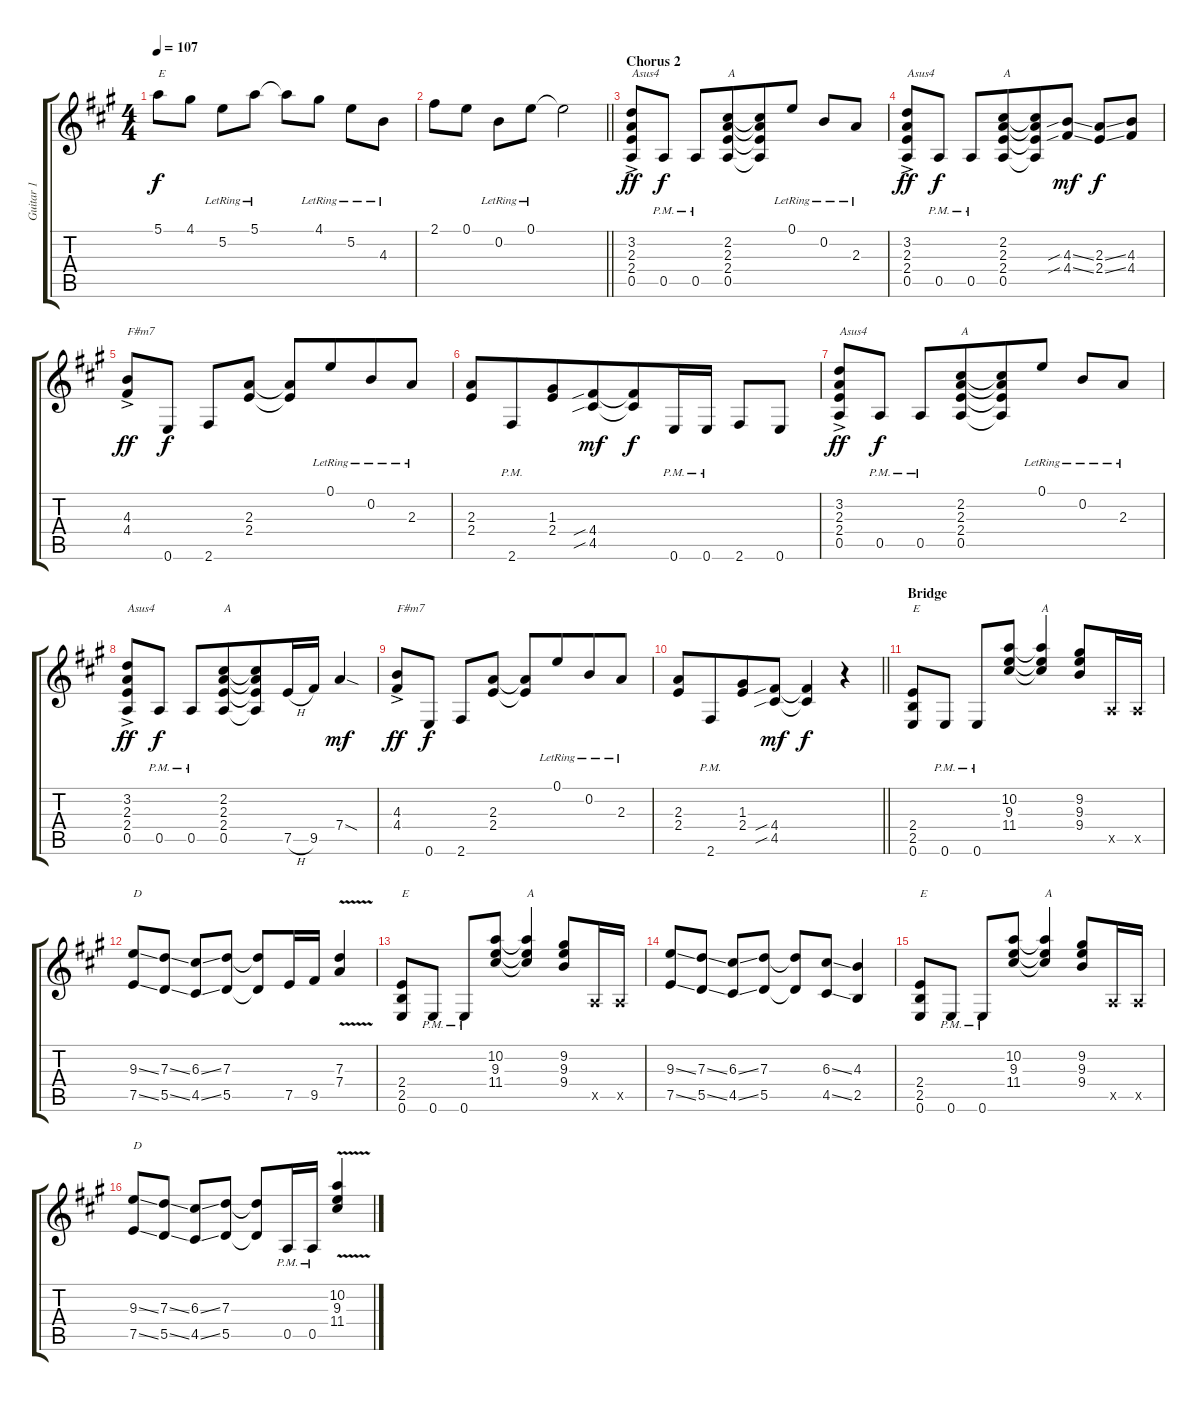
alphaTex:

\track ("Guitar 1" "Guitar 1") {instrument overdrivenguitar}
\staff {score tabs}
\tuning (E4 B3 G3 D3 A2 E2) {hide}
\ts (4 4)
\tempo 107
\clef g2
\ks a
5.1.8{txt "E" dy f} 4.1.8 5.2{lr}.8 5.1{lr}.8 5.1{t}.8{beam merge} 4.1{lr}.8 5.2{lr}.8 4.3{lr}.8 |
\barLineRight lightlight
2.1.8{beam merge} 0.1.8 0.2{lr}.8 0.1{lr}.8 0.1{t}.2 |
\section ("" "Chorus 2")
(3.2 2.3 2.4 0.5{ac}).8{txt "Asus4" dy ff instrument overdrivenguitar} 0.5{pm}.8{dy f} 0.5{pm}.8 (2.2 2.3 2.4 0.5).8{txt "A" beam merge} (2.2{t} 2.3{t} 2.4{t} 0.5{t}).8{beam merge} 0.1{lr}.8 0.2{lr}.8{beam merge} 2.3{lr}.8 |
(3.2 2.3 2.4 0.5{ac}).8{txt "Asus4" dy ff} 0.5{pm}.8{dy f} 0.5{pm}.8 (2.2 2.3 2.4 0.5).8{txt "A" beam merge} (2.2{t} 2.3{t} 2.4{t} 0.5{t}).8{beam merge} (4.3{sib ss} 4.4{sib ss}).8{dy mf} (2.3{ss} 2.4{ss}).8{dy f} (4.3 4.4).8 |
(4.3{ac} 4.4{ac}).8{txt "F#m7" dy ff beam merge} 0.6.8{dy f} 2.6.8 (2.3 2.4).8 (2.3{t} 2.4{t}).8{beam merge} 0.1{lr}.8{beam merge} 0.2{lr}.8 2.3{lr}.8 |
(2.3 2.4).8{beam merge} 2.6{pm}.8{beam merge} (1.3 2.4).8 (4.4{sib} 4.5{sib}).8{dy mf beam merge} (4.4{t} 4.5{t}).8{dy f} 0.6{pm}.16 0.6{pm}.16 2.6.8 0.6.8 |
(3.2 2.3 2.4 0.5{ac}).8{txt "Asus4" dy ff} 0.5{pm}.8{dy f} 0.5{pm}.8 (2.2 2.3 2.4 0.5).8{txt "A" beam merge} (2.2{t} 2.3{t} 2.4{t} 0.5{t}).8{beam merge} 0.1{lr}.8 0.2{lr}.8{beam merge} 2.3{lr}.8 |
(3.2 2.3 2.4 0.5{ac}).8{txt "Asus4" dy ff} 0.5{pm}.8{dy f} 0.5{pm}.8 (2.2 2.3 2.4 0.5).8{txt "A" beam merge} (2.2{t} 2.3{t} 2.4{t} 0.5{t}).8 7.5{h}.16{beam merge} 9.5.16 7.4{sod}.4{dy mf} |
(4.3{ac} 4.4{ac}).8{txt "F#m7" dy ff beam merge} 0.6.8{dy f} 2.6.8 (2.3 2.4).8 (2.3{t} 2.4{t}).8{beam merge} 0.1{lr}.8{beam merge} 0.2{lr}.8 2.3{lr}.8 |
\barLineRight lightlight
(2.3 2.4).8{beam merge} 2.6{pm}.8{beam merge} (1.3 2.4).8 (4.4{sib} 4.5{sib}).8{dy mf beam merge} (4.4{t} 4.5{t}).4{dy f} r.4 |
\section ("" "Bridge")
(2.4 2.5 0.6).8{txt "E"} 0.6{pm}.8 0.6{pm}.8 (10.2 9.3 11.4).8{beam merge} (10.2{t} 9.3{t} 11.4{t}).4{txt "A"} (9.2 9.3 9.4).8 0.5{x}.16 0.5{x}.16 |
(9.3{ss} 7.5{ss}).8{txt "D" beam merge} (7.3{ss} 5.5{ss}).8 (6.3{ss} 4.5{ss}).8{beam merge} (7.3 5.5).8 (7.3{t} 5.5{t}).8 7.5.16 9.5.16{beam merge} (7.3{v} 7.4).4 |
(2.4 2.5 0.6).8{txt "E"} 0.6{pm}.8 0.6{pm}.8 (10.2 9.3 11.4).8{beam merge} (10.2{t} 9.3{t} 11.4{t}).4{txt "A"} (9.2 9.3 9.4).8 0.5{x}.16 0.5{x}.16 |
(9.3{ss} 7.5{ss}).8{beam merge} (7.3{ss} 5.5{ss}).8 (6.3{ss} 4.5{ss}).8{beam merge} (7.3 5.5).8 (7.3{t} 5.5{t}).8 (6.3{ss} 4.5{ss}).8 (4.3 2.5).4 |
(2.4 2.5 0.6).8{txt "E"} 0.6{pm}.8 0.6{pm}.8 (10.2 9.3 11.4).8{beam merge} (10.2{t} 9.3{t} 11.4{t}).4{txt "A"} (9.2 9.3 9.4).8 0.5{x}.16 0.5{x}.16 |
(9.3{ss} 7.5{ss}).8{txt "D" beam merge} (7.3{ss} 5.5{ss}).8 (6.3{ss} 4.5{ss}).8{beam merge} (7.3 5.5).8 (7.3{t} 5.5{t}).8 0.5{pm}.16 0.5{pm}.16{beam merge} (10.2{v} 9.3{v} 11.4).4
